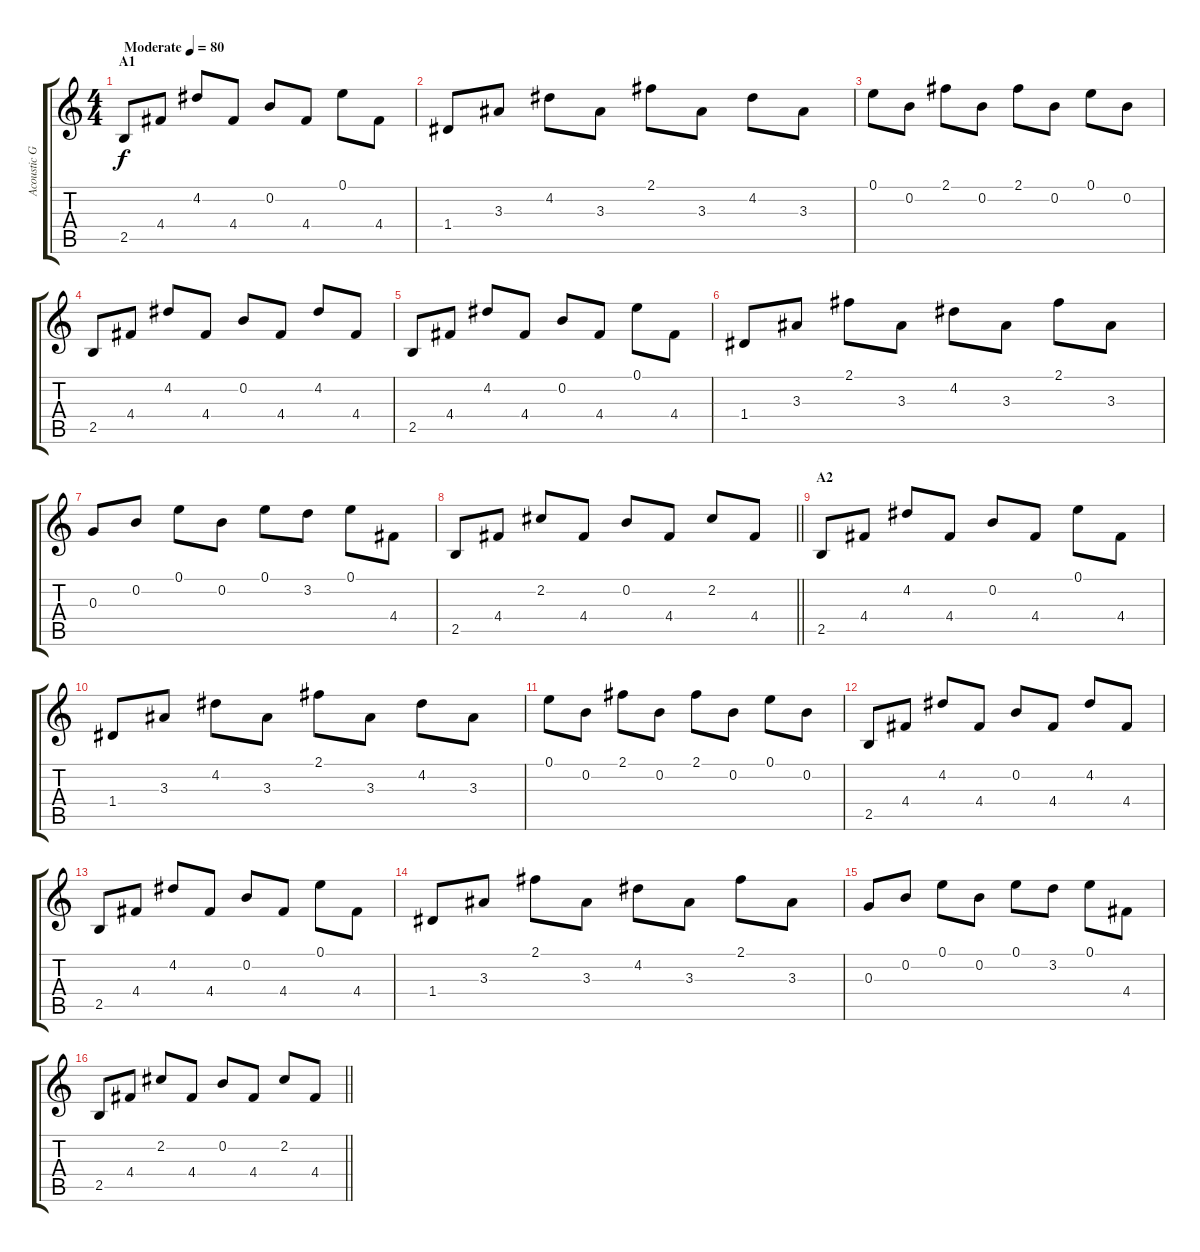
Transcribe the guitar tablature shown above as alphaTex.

\track ("Acoustic Guitar" "Acoustic G") {instrument acousticguitarsteel}
\staff {score tabs}
\tuning (E4 B3 G3 D3 A2 E2) {hide}
\ts (4 4)
\section ("" "A1")
\tempo (80 "Moderate")
\clef g2
\ks c
2.5.8{dy f instrument acousticguitarsteel} 4.4.8 4.2.8 4.4.8 0.2.8 4.4.8 0.1.8 4.4.8 |
1.4.8 3.3.8 4.2.8 3.3.8 2.1.8 3.3.8 4.2.8 3.3.8 |
0.1.8 0.2.8 2.1.8 0.2.8 2.1.8 0.2.8 0.1.8 0.2.8 |
2.5.8 4.4.8 4.2.8 4.4.8 0.2.8 4.4.8 4.2.8 4.4.8 |
2.5.8 4.4.8 4.2.8 4.4.8 0.2.8 4.4.8 0.1.8 4.4.8 |
1.4.8 3.3.8 2.1.8 3.3.8 4.2.8 3.3.8 2.1.8 3.3.8 |
0.3.8 0.2.8 0.1.8 0.2.8 0.1.8 3.2.8 0.1.8 4.4.8 |
\barLineRight lightlight
2.5.8 4.4.8 2.2.8 4.4.8 0.2.8 4.4.8 2.2.8 4.4.8 |
\section ("" "A2")
2.5.8 4.4.8 4.2.8 4.4.8 0.2.8 4.4.8 0.1.8 4.4.8 |
1.4.8 3.3.8 4.2.8 3.3.8 2.1.8 3.3.8 4.2.8 3.3.8 |
0.1.8 0.2.8 2.1.8 0.2.8 2.1.8 0.2.8 0.1.8 0.2.8 |
2.5.8 4.4.8 4.2.8 4.4.8 0.2.8 4.4.8 4.2.8 4.4.8 |
2.5.8 4.4.8 4.2.8 4.4.8 0.2.8 4.4.8 0.1.8 4.4.8 |
1.4.8 3.3.8 2.1.8 3.3.8 4.2.8 3.3.8 2.1.8 3.3.8 |
0.3.8 0.2.8 0.1.8 0.2.8 0.1.8 3.2.8 0.1.8 4.4.8 |
\barLineRight lightlight
2.5.8 4.4.8 2.2.8 4.4.8 0.2.8 4.4.8 2.2.8 4.4.8
